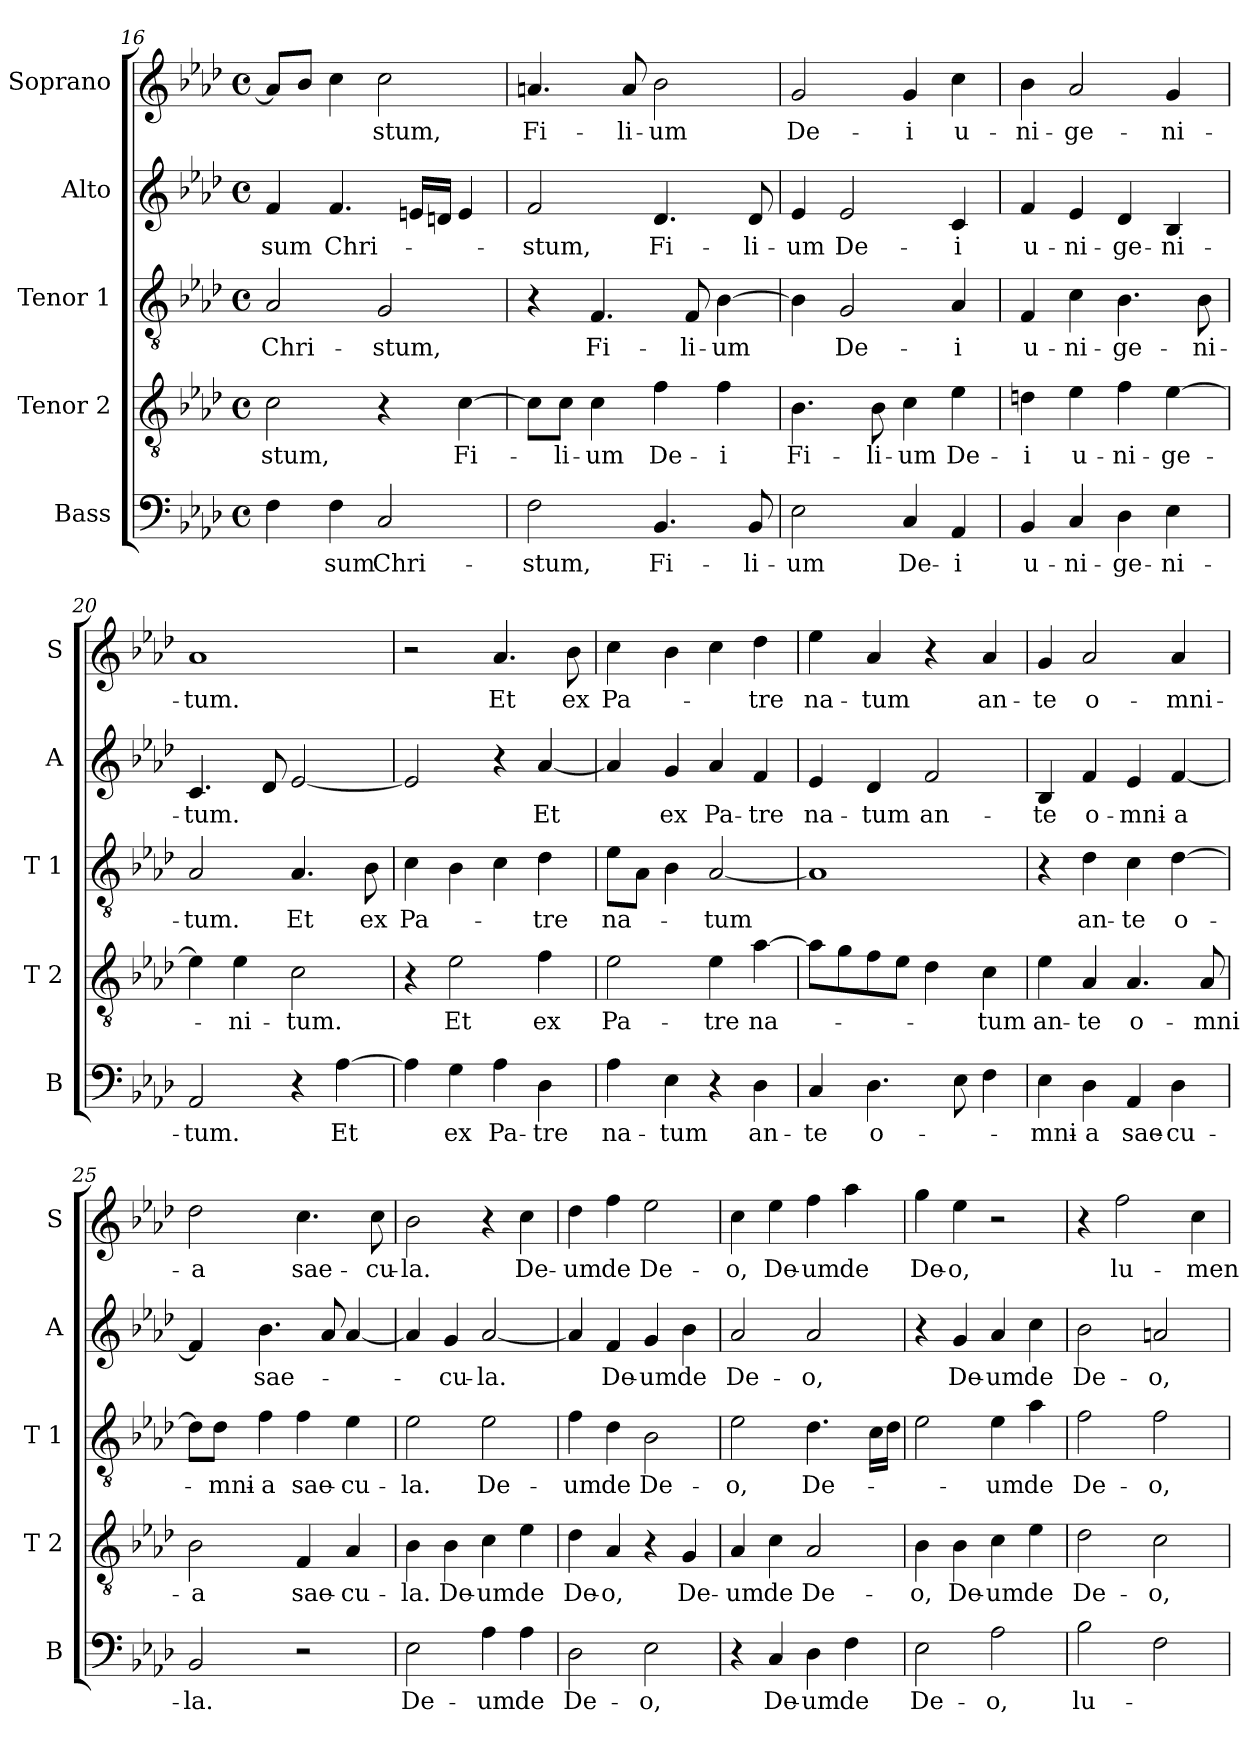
**kern	**text	**kern	**text	**kern	**text	**kern	**text	**kern	**text
*part5	*part5	*part4	*part4	*part3	*part3	*part2	*part2	*part1	*part1
*staff5	*staff5	*staff4	*staff4	*staff3	*staff3	*staff2	*staff2	*staff1	*staff1
*I"Bass	*	*I"Tenor 2	*	*I"Tenor 1	*	*I"Alto	*	*I"Soprano	*
*I'B	*	*I'T 2	*	*I'T 1	*	*I'A	*	*I'S	*
*clefF4	*	*clefGv2	*	*clefGv2	*	*clefG2	*	*clefG2	*
*k[b-e-a-d-]	*	*k[b-e-a-d-]	*	*k[b-e-a-d-]	*	*k[b-e-a-d-]	*	*k[b-e-a-d-]	*
*A-:	*	*A-:	*	*A-:	*	*A-:	*	*A-:	*
*M4/4	*	*M4/4	*	*M4/4	*	*M4/4	*	*M4/4	*
*met(c)	*	*met(c)	*	*met(c)	*	*met(c)	*	*met(c)	*
=16	=16	=16	=16	=16	=16	=16	=16	=16	=16
4F\	.	2c\	-stum,	2A-/	Chri-	4f/	-sum	8a-/L]	.
.	.	.	.	.	.	.	.	8b-/J	.
4F\	-sum	.	.	.	.	4.f/	Chri-	4cc\	.
2C/	Chri-	4r	.	2G/	-stum,	.	.	2cc\	-stum,
.	.	.	.	.	.	16en/LL	.	.	.
.	.	.	.	.	.	16dn/JJ	.	.	.
.	.	[4c\	Fi-	.	.	4e/	.	.	.
!!LO:LB:g=z
=17	=17	=17	=17	=17	=17	=17	=17	=17	=17
2F\	-stum,	8c\L]	.	4r	.	2f/	-stum,	4.an/	Fi-
.	.	8c\J	-li-	.	.	.	.	.	.
.	.	4c\	-um	4.F/	Fi-	.	.	.	.
.	.	.	.	.	.	.	.	8a/	-li-
4.BB-/	Fi-	4f\	De-	.	.	4.d-/	Fi-	2b-\	-um
.	.	.	.	8F/	-li-	.	.	.	.
.	.	4f\	-i	[4B-\	-um	.	.	.	.
8BB-/	-li-	.	.	.	.	8d-/	-li-	.	.
=18	=18	=18	=18	=18	=18	=18	=18	=18	=18
2E-\	-um	4.B-\	Fi-	4B-\]	.	4e-/	-um	2g/	De-
.	.	.	.	2G/	De-	2e-/	De-	.	.
.	.	8B-\	-li-	.	.	.	.	.	.
4C/	De-	4c\	-um	.	.	.	.	4g/	-i
4AA-/	-i	4e-\	De-	4A-/	-i	4c/	-i	4cc\	u-
=19	=19	=19	=19	=19	=19	=19	=19	=19	=19
4BB-/	u-	4dn\	-i	4F/	u-	4f/	u-	4b-\	-ni-
4C/	-ni-	4e-\	u-	4c\	-ni-	4e-/	-ni-	2a-/	-ge-
4D-\	-ge-	4f\	-ni-	4.B-\	-ge-	4d-/	-ge-	.	.
4E-\	-ni-	[4e-\	-ge-	.	.	4B-/	-ni-	4g/	-ni-
.	.	.	.	8B-\	-ni-	.	.	.	.
=20	=20	=20	=20	=20	=20	=20	=20	=20	=20
2AA-/	-tum.	4e-\]	.	2A-/	-tum.	4.c/	-tum.	1a-	-tum.
.	.	4e-\	-ni-	.	.	.	.	.	.
.	.	.	.	.	.	8d-/	.	.	.
4r	.	2c\	-tum.	4.A-/	Et	[2e-/	.	.	.
[4A-\	Et	.	.	.	.	.	.	.	.
.	.	.	.	8B-\	ex	.	.	.	.
=21	=21	=21	=21	=21	=21	=21	=21	=21	=21
4A-\]	.	4r	.	4c\	Pa-	2e-/]	.	2r	.
4G\	ex	2e-\	Et	4B-\	.	.	.	.	.
4A-\	Pa-	.	.	4c\	.	4r	.	4.a-/	Et
4D-\	-tre	4f\	ex	4d-\	-tre	[4a-/	Et	.	.
.	.	.	.	.	.	.	.	8b-\	ex
!!LO:PB:g=z
=22	=22	=22	=22	=22	=22	=22	=22	=22	=22
4A-\	na-	2e-\	Pa-	8e-\L	na-	4a-/]	.	4cc\	Pa-
.	.	.	.	8A-\J	.	.	.	.	.
4E-\	-tum	.	.	4B-\	.	4g/	ex	4b-\	.
4r	.	4e-\	-tre	[2A-/	-tum	4a-/	Pa-	4cc\	.
4D-\	an-	[4a-\	na-	.	.	4f/	-tre	4dd-\	-tre
=23	=23	=23	=23	=23	=23	=23	=23	=23	=23
4C/	-te	8a-\L]	.	1A-]	.	4e-/	na-	4ee-\	na-
.	.	8g\	.	.	.	.	.	.	.
4.D-\	o-	8f\	.	.	.	4d-/	-tum	4a-/	-tum
.	.	8e-\J	.	.	.	.	.	.	.
.	.	4d-\	.	.	.	2f/	an-	4r	.
8E-\	.	.	.	.	.	.	.	.	.
4F\	.	4c\	-tum	.	.	.	.	4a-/	an-
=24	=24	=24	=24	=24	=24	=24	=24	=24	=24
4E-\	-mni-	4e-\	an-	4r	.	4B-/	-te	4g/	-te
4D-\	-a	4A-/	-te	4d-\	an-	4f/	o-	2a-/	o-
4AA-/	sae-	4.A-/	o-	4c\	-te	4e-/	-mni-	.	.
4D-\	-cu-	.	.	[4d-\	o-	[4f/	-a	4a-/	-mni-
.	.	8A-/	-mni-	.	.	.	.	.	.
=25	=25	=25	=25	=25	=25	=25	=25	=25	=25
2BB-/	-la.	2B-\	-a	8d-\L]	.	4f/]	.	2dd-\	-a
.	.	.	.	8d-\J	-mni-	.	.	.	.
.	.	.	.	4f\	-a	4.b-\	sae-	.	.
2r	.	4F/	sae-	4f\	sae-	.	.	4.cc\	sae-
.	.	.	.	.	.	8a-/	.	.	.
.	.	4A-/	-cu-	4e-\	-cu-	[4a-/	.	.	.
.	.	.	.	.	.	.	.	8cc\	-cu-
=26	=26	=26	=26	=26	=26	=26	=26	=26	=26
2E-\	De-	4B-\	-la.	2e-\	-la.	4a-/]	.	2b-\	-la.
.	.	4B-\	De-	.	.	4g/	-cu-	.	.
4A-\	-um	4c\	-um	2e-\	De-	[2a-/	-la.	4r	.
4A-\	de	4e-\	de	.	.	.	.	4cc\	De-
=27	=27	=27	=27	=27	=27	=27	=27	=27	=27
2D-\	De-	4d-\	De-	4f\	-um	4a-/]	.	4dd-\	-um
.	.	4A-/	-o,	4d-\	de	4f/	De-	4ff\	de
2E-\	-o,	4r	.	2B-\	De-	4g/	-um	2ee-\	De-
.	.	4G/	De-	.	.	4b-\	de	.	.
!!LO:LB:g=z
=28	=28	=28	=28	=28	=28	=28	=28	=28	=28
4r	.	4A-/	-um	2e-\	-o,	2a-/	De-	4cc\	-o,
4C/	De-	4c\	de	.	.	.	.	4ee-\	De-
4D-\	-um	2A-/	De-	4.d-\	De-	2a-/	-o,	4ff\	-um
4F\	de	.	.	.	.	.	.	4aa-\	de
.	.	.	.	16c\LL	.	.	.	.	.
.	.	.	.	16d-\JJ	.	.	.	.	.
=29	=29	=29	=29	=29	=29	=29	=29	=29	=29
2E-\	De-	4B-\	-o,	2e-\	.	4r	.	4gg\	De-
.	.	4B-\	De-	.	.	4g/	De-	4ee-\	-o,
2A-\	-o,	4c\	-um	4e-\	-um	4a-/	-um	2r	.
.	.	4e-\	de	4a-\	de	4cc\	de	.	.
=30	=30	=30	=30	=30	=30	=30	=30	=30	=30
2B-\	lu-	2d-\	De-	2f\	De-	2b-\	De-	4r	.
.	.	.	.	.	.	.	.	2ff\	lu-
2F\	.	2c\	-o,	2f\	-o,	2an/	-o,	.	.
.	.	.	.	.	.	.	.	4cc\	-men
=	=	=	=	=	=	=	=	=	=
*-	*-	*-	*-	*-	*-	*-	*-	*-	*-
